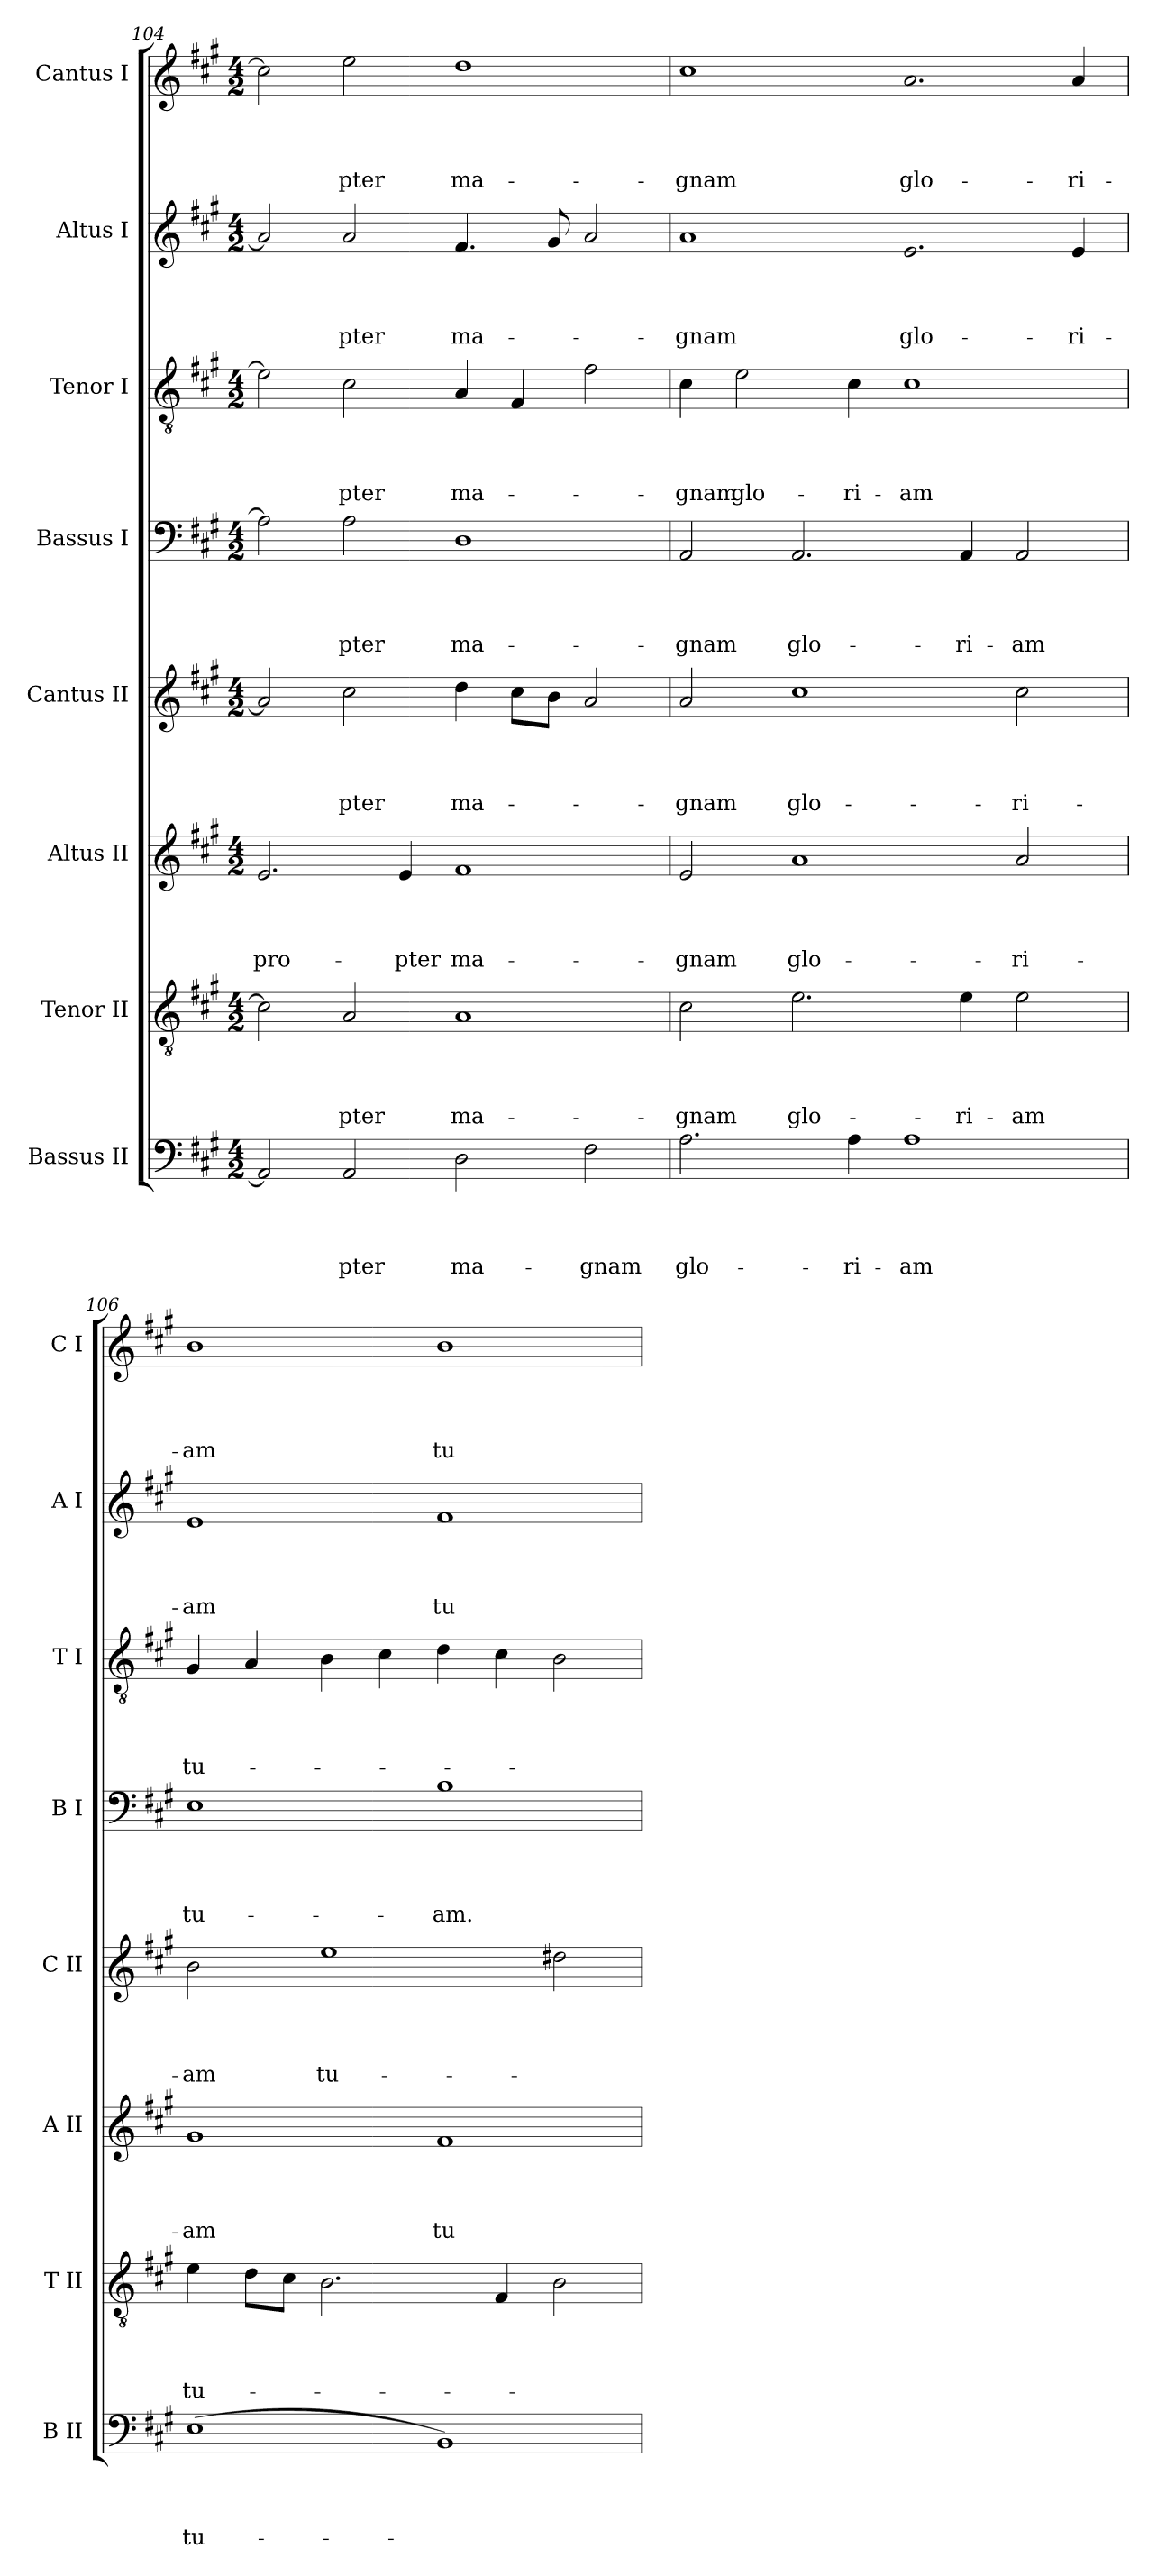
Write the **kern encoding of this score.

**kern	**text	**text	**text	**text	**kern	**text	**text	**text	**text	**kern	**text	**text	**text	**text	**kern	**text	**text	**text	**text	**kern	**text	**text	**text	**text	**kern	**text	**text	**text	**text	**kern	**text	**text	**text	**text	**kern	**text	**text	**text	**text
*part8	*part8	*part8	*part8	*part8	*part7	*part7	*part7	*part7	*part7	*part6	*part6	*part6	*part6	*part6	*part5	*part5	*part5	*part5	*part5	*part4	*part4	*part4	*part4	*part4	*part3	*part3	*part3	*part3	*part3	*part2	*part2	*part2	*part2	*part2	*part1	*part1	*part1	*part1	*part1
*staff8	*staff8	*staff8	*staff8	*staff8	*staff7	*staff7	*staff7	*staff7	*staff7	*staff6	*staff6	*staff6	*staff6	*staff6	*staff5	*staff5	*staff5	*staff5	*staff5	*staff4	*staff4	*staff4	*staff4	*staff4	*staff3	*staff3	*staff3	*staff3	*staff3	*staff2	*staff2	*staff2	*staff2	*staff2	*staff1	*staff1	*staff1	*staff1	*staff1
*I"Bassus II	*	*	*	*	*I"Tenor II	*	*	*	*	*I"Altus II	*	*	*	*	*I"Cantus II	*	*	*	*	*I"Bassus I	*	*	*	*	*I"Tenor I	*	*	*	*	*I"Altus I	*	*	*	*	*I"Cantus I	*	*	*	*
*I'B II	*	*	*	*	*I'T II	*	*	*	*	*I'A II	*	*	*	*	*I'C II	*	*	*	*	*I'B I	*	*	*	*	*I'T I	*	*	*	*	*I'A I	*	*	*	*	*I'C I	*	*	*	*
*clefF4	*	*	*	*	*clefGv2	*	*	*	*	*clefG2	*	*	*	*	*clefG2	*	*	*	*	*clefF4	*	*	*	*	*clefGv2	*	*	*	*	*clefG2	*	*	*	*	*clefG2	*	*	*	*
*k[f#c#g#]	*	*	*	*	*k[f#c#g#]	*	*	*	*	*k[f#c#g#]	*	*	*	*	*k[f#c#g#]	*	*	*	*	*k[f#c#g#]	*	*	*	*	*k[f#c#g#]	*	*	*	*	*k[f#c#g#]	*	*	*	*	*k[f#c#g#]	*	*	*	*
*A:	*	*	*	*	*A:	*	*	*	*	*A:	*	*	*	*	*A:	*	*	*	*	*A:	*	*	*	*	*A:	*	*	*	*	*A:	*	*	*	*	*A:	*	*	*	*
*M4/2	*	*	*	*	*M4/2	*	*	*	*	*M4/2	*	*	*	*	*M4/2	*	*	*	*	*M4/2	*	*	*	*	*M4/2	*	*	*	*	*M4/2	*	*	*	*	*M4/2	*	*	*	*
=104	=104	=104	=104	=104	=104	=104	=104	=104	=104	=104	=104	=104	=104	=104	=104	=104	=104	=104	=104	=104	=104	=104	=104	=104	=104	=104	=104	=104	=104	=104	=104	=104	=104	=104	=104	=104	=104	=104	=104
2AA/]	.	.	.	.	2c#\]	.	.	.	.	2.e/	.	.	.	pro-	2a/]	.	.	.	.	2A\]	.	.	.	.	2e\]	.	.	.	.	2a/]	.	.	.	.	2cc#\]	.	.	.	.
2AA/	.	.	.	-pter	2A/	.	.	.	-pter	.	.	.	.	.	2cc#\	.	.	.	-pter	2A\	.	.	.	-pter	2c#\	.	.	.	-pter	2a/	.	.	.	-pter	2ee\	.	.	.	-pter
.	.	.	.	.	.	.	.	.	.	4e/	.	.	.	-pter	.	.	.	.	.	.	.	.	.	.	.	.	.	.	.	.	.	.	.	.	.	.	.	.	.
2D\	.	.	.	ma-	1A	.	.	.	ma-	1f#	.	.	.	ma-	4dd\	.	.	.	ma-	1D	.	.	.	ma-	4A/	.	.	.	ma-	4.f#/	.	.	.	ma-	1dd	.	.	.	ma-
.	.	.	.	.	.	.	.	.	.	.	.	.	.	.	8cc#\L	.	.	.	.	.	.	.	.	.	4F#/	.	.	.	.	.	.	.	.	.	.	.	.	.	.
.	.	.	.	.	.	.	.	.	.	.	.	.	.	.	8b\J	.	.	.	.	.	.	.	.	.	.	.	.	.	.	8g#/	.	.	.	.	.	.	.	.	.
2F#\	.	.	.	-gnam	.	.	.	.	.	.	.	.	.	.	2a/	.	.	.	.	.	.	.	.	.	2f#\	.	.	.	.	2a/	.	.	.	.	.	.	.	.	.
=105	=105	=105	=105	=105	=105	=105	=105	=105	=105	=105	=105	=105	=105	=105	=105	=105	=105	=105	=105	=105	=105	=105	=105	=105	=105	=105	=105	=105	=105	=105	=105	=105	=105	=105	=105	=105	=105	=105	=105
2.A\	.	.	.	glo-	2c#\	.	.	.	-gnam	2e/	.	.	.	-gnam	2a/	.	.	.	-gnam	2AA/	.	.	.	-gnam	4c#\	.	.	.	-gnam	1a	.	.	.	-gnam	1cc#	.	.	.	-gnam
.	.	.	.	.	.	.	.	.	.	.	.	.	.	.	.	.	.	.	.	.	.	.	.	.	2e\	.	.	.	glo-	.	.	.	.	.	.	.	.	.	.
.	.	.	.	.	2.e\	.	.	.	glo-	1a	.	.	.	glo-	1cc#	.	.	.	glo-	2.AA/	.	.	.	glo-	.	.	.	.	.	.	.	.	.	.	.	.	.	.	.
4A\	.	.	.	-ri-	.	.	.	.	.	.	.	.	.	.	.	.	.	.	.	.	.	.	.	.	4c#\	.	.	.	-ri-	.	.	.	.	.	.	.	.	.	.
1A	.	.	.	-am	.	.	.	.	.	.	.	.	.	.	.	.	.	.	.	.	.	.	.	.	1c#	.	.	.	-am	2.e/	.	.	.	glo-	2.a/	.	.	.	glo-
.	.	.	.	.	4e\	.	.	.	-ri-	.	.	.	.	.	.	.	.	.	.	4AA/	.	.	.	-ri-	.	.	.	.	.	.	.	.	.	.	.	.	.	.	.
.	.	.	.	.	2e\	.	.	.	-am	2a/	.	.	.	-ri-	2cc#\	.	.	.	-ri-	2AA/	.	.	.	-am	.	.	.	.	.	.	.	.	.	.	.	.	.	.	.
.	.	.	.	.	.	.	.	.	.	.	.	.	.	.	.	.	.	.	.	.	.	.	.	.	.	.	.	.	.	4e/	.	.	.	-ri-	4a/	.	.	.	-ri-
=106	=106	=106	=106	=106	=106	=106	=106	=106	=106	=106	=106	=106	=106	=106	=106	=106	=106	=106	=106	=106	=106	=106	=106	=106	=106	=106	=106	=106	=106	=106	=106	=106	=106	=106	=106	=106	=106	=106	=106
(1E	.	.	.	tu-	4e\	.	.	.	tu-	1g#	.	.	.	-am	2b\	.	.	.	-am	1E	.	.	.	tu-	4G#/	.	.	.	tu-	1e	.	.	.	-am	1b	.	.	.	-am
.	.	.	.	.	8d\L	.	.	.	.	.	.	.	.	.	.	.	.	.	.	.	.	.	.	.	4A/	.	.	.	.	.	.	.	.	.	.	.	.	.	.
.	.	.	.	.	8c#\J	.	.	.	.	.	.	.	.	.	.	.	.	.	.	.	.	.	.	.	.	.	.	.	.	.	.	.	.	.	.	.	.	.	.
.	.	.	.	.	2.B\	.	.	.	.	.	.	.	.	.	1ee	.	.	.	tu-	.	.	.	.	.	4B\	.	.	.	.	.	.	.	.	.	.	.	.	.	.
.	.	.	.	.	.	.	.	.	.	.	.	.	.	.	.	.	.	.	.	.	.	.	.	.	4c#\	.	.	.	.	.	.	.	.	.	.	.	.	.	.
1BB)	.	.	.	.	.	.	.	.	.	1f#	.	.	.	tu-	.	.	.	.	.	1B	.	.	.	-am.	4d\	.	.	.	.	1f#	.	.	.	tu-	1b	.	.	.	tu-
.	.	.	.	.	4F#/	.	.	.	.	.	.	.	.	.	.	.	.	.	.	.	.	.	.	.	4c#\	.	.	.	.	.	.	.	.	.	.	.	.	.	.
.	.	.	.	.	2B\	.	.	.	.	.	.	.	.	.	2dd#X\	.	.	.	.	.	.	.	.	.	2B\	.	.	.	.	.	.	.	.	.	.	.	.	.	.
=	=	=	=	=	=	=	=	=	=	=	=	=	=	=	=	=	=	=	=	=	=	=	=	=	=	=	=	=	=	=	=	=	=	=	=	=	=	=	=
*-	*-	*-	*-	*-	*-	*-	*-	*-	*-	*-	*-	*-	*-	*-	*-	*-	*-	*-	*-	*-	*-	*-	*-	*-	*-	*-	*-	*-	*-	*-	*-	*-	*-	*-	*-	*-	*-	*-	*-
